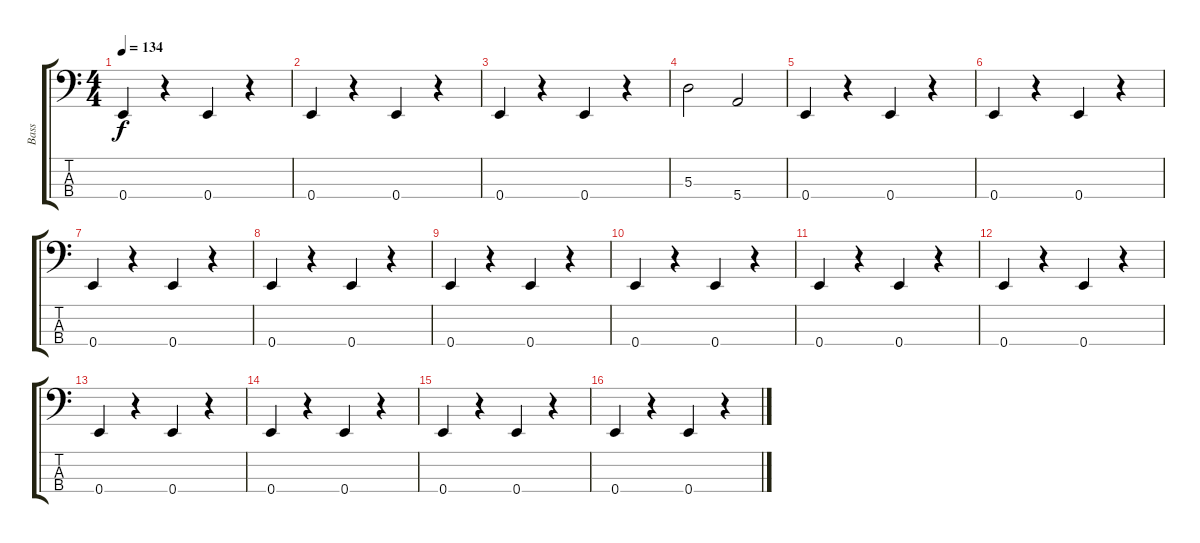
\track ("Bass" "Bass") {instrument electricbassfinger}
\staff {score tabs}
\tuning (G2 D2 A1 E1) {hide}
\ts (4 4)
\tempo 134
\clef f4
\ks c
0.4.4{dy f} r.4 0.4.4 r.4 |
0.4.4 r.4 0.4.4 r.4 |
0.4.4 r.4 0.4.4 r.4 |
5.3.2 5.4.2 |
0.4.4 r.4 0.4.4 r.4 |
0.4.4 r.4 0.4.4 r.4 |
0.4.4 r.4 0.4.4 r.4 |
0.4.4 r.4 0.4.4 r.4 |
0.4.4 r.4 0.4.4 r.4 |
0.4.4 r.4 0.4.4 r.4 |
0.4.4 r.4 0.4.4 r.4 |
0.4.4 r.4 0.4.4 r.4 |
0.4.4 r.4 0.4.4 r.4 |
0.4.4 r.4 0.4.4 r.4 |
0.4.4 r.4 0.4.4 r.4 |
0.4.4 r.4 0.4.4 r.4
